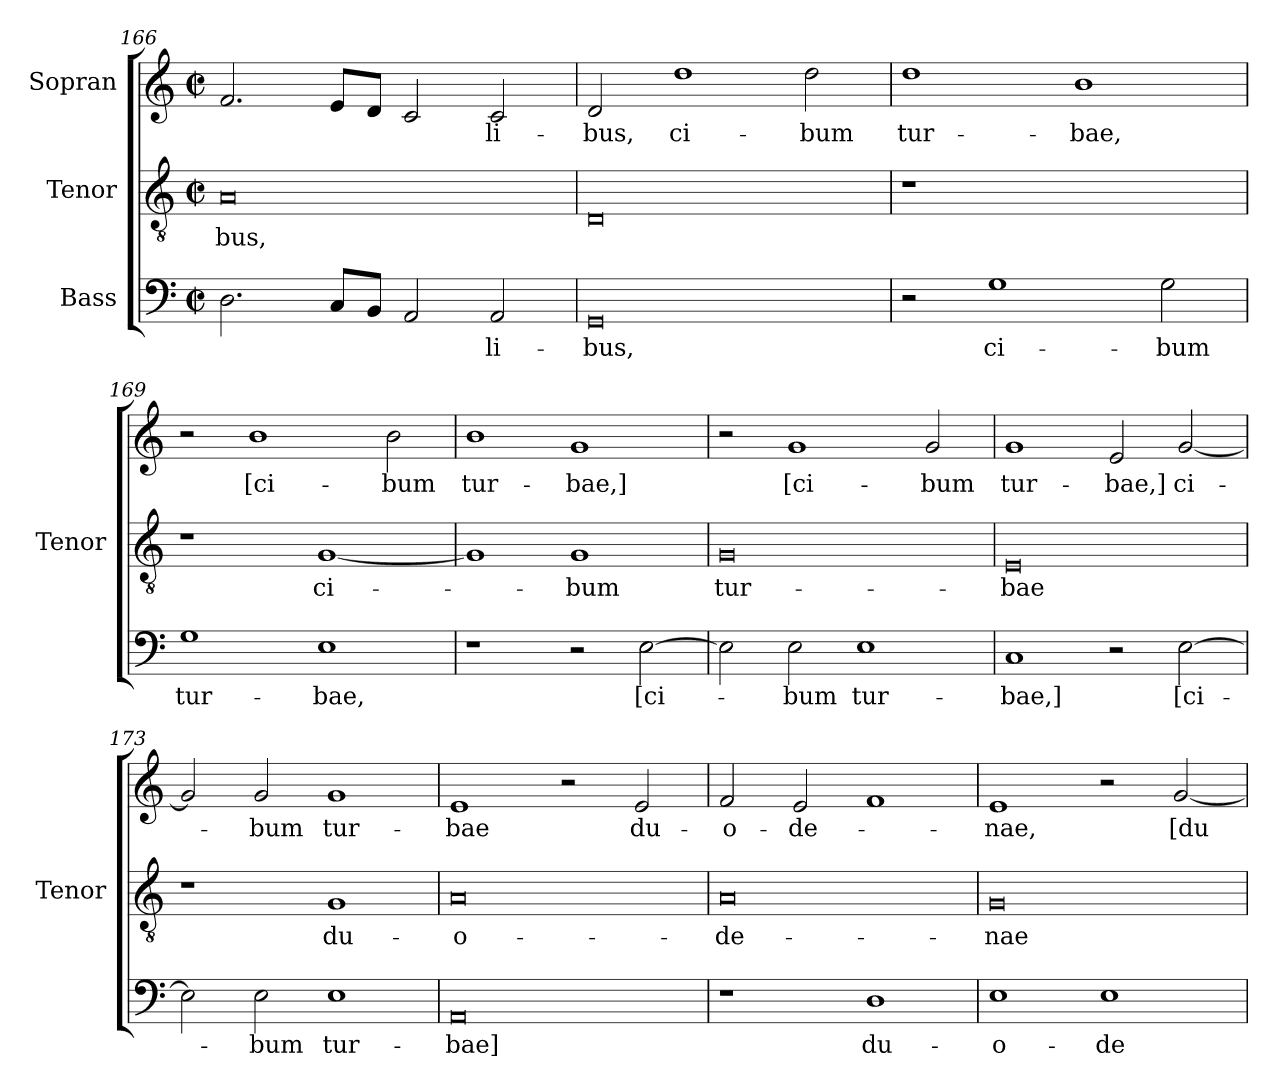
**kern	**text	**kern	**text	**kern	**text
*part3	*part3	*part2	*part2	*part1	*part1
*staff3	*staff3	*staff2	*staff2	*staff1	*staff1
*I"Bass	*	*I"Tenor	*	*I"Sopran	*
*	*	*I'Tenor	*	*	*
*clefF4	*	*clefGv2	*	*clefG2	*
*	*	*ITrd7c12	*	*	*
*k[]	*	*k[]	*	*k[]	*
*M2/2	*	*M2/2	*	*M2/2	*
*met(c|)	*	*met(c|)	*	*met(c|)	*
=166	=166	=166	=166	=166	=166
!	!	!	!LO:LY:b:color=#000000	!	!
2.Di\	.	0AAi	-bus,	2.fi/	.
8Ci/L	.	.	.	8ei/L	.
8BBi/J	.	.	.	8di/J	.
2AAi/	.	.	.	2ci/	.
!	!LO:LY:b:color=#000000	!	!	!	!
!	!	!	!	!	!LO:LY:b:color=#000000
2AAi/	-li-	.	.	2ci/	-li-
=167	=167	=167	=167	=167	=167
!	!LO:LY:b:color=#000000	!	!	!	!
!	!	!	!	!	!LO:LY:b:color=#000000
0GGi	-bus,	0DDi	.	2di/	-bus,
!	!	!	!	!	!LO:LY:b:color=#000000
.	.	.	.	1ddi	ci-
!	!	!	!	!	!LO:LY:b:color=#000000
.	.	.	.	2ddi\	-bum
=168	=168	=168	=168	=168	=168
!	!	!LO:N:vis=1	!	!	!
!	!	!	!	!	!LO:LY:b:color=#000000
2r	.	1r	.	1ddi	tur-
!	!LO:LY:b:color=#000000	!	!	!	!
1Gi	ci-	.	.	.	.
!	!	!	!	!	!LO:LY:b:color=#000000
.	.	1ryy	.	1bi	-bae,
!	!LO:LY:b:color=#000000	!	!	!	!
2Gi\	-bum	.	.	.	.
!!LO:LB:g=z
=169	=169	=169	=169	=169	=169
!	!LO:LY:b:color=#000000	!	!	!	!
1Gi	tur-	1r	.	2r	.
!	!	!	!	!	!LO:LY:b:color=#000000
.	.	.	.	1bi	[ci-
!	!LO:LY:b:color=#000000	!	!	!	!
!	!	!	!LO:LY:b:color=#000000	!	!
1Ei	-bae,	[<1GGi	ci-	.	.
!	!	!	!	!	!LO:LY:b:color=#000000
.	.	.	.	2bi\	-bum
=170	=170	=170	=170	=170	=170
!	!	!	!	!	!LO:LY:b:color=#000000
1r	.	1GGi]	.	1bi	tur-
!	!	!	!LO:LY:b:color=#000000	!	!
!	!	!	!	!	!LO:LY:b:color=#000000
2r	.	1GGi	-bum	1gi	-bae,]
!	!LO:LY:b:color=#000000	!	!	!	!
[>2Ei\	[ci-	.	.	.	.
=171	=171	=171	=171	=171	=171
!	!	!	!LO:LY:b:color=#000000	!	!
2Ei\]	.	0GGi	tur-	2r	.
!	!LO:LY:b:color=#000000	!	!	!	!
!	!	!	!	!	!LO:LY:b:color=#000000
2Ei\	-bum	.	.	1gi	[ci-
!	!LO:LY:b:color=#000000	!	!	!	!
1Ei	tur-	.	.	.	.
!	!	!	!	!	!LO:LY:b:color=#000000
.	.	.	.	2gi/	-bum
=172	=172	=172	=172	=172	=172
!	!LO:LY:b:color=#000000	!	!	!	!
!	!	!	!LO:LY:b:color=#000000	!	!
!	!	!	!	!	!LO:LY:b:color=#000000
1Ci	-bae,]	0EEi	-bae	1gi	tur-
!	!	!	!	!	!LO:LY:b:color=#000000
2r	.	.	.	2ei/	-bae,]
!	!LO:LY:b:color=#000000	!	!	!	!
!	!	!	!	!	!LO:LY:b:color=#000000
[>2Ei\	[ci-	.	.	[<2gi/	ci-
=173	=173	=173	=173	=173	=173
2Ei\]	.	1r	.	2gi/]	.
!	!LO:LY:b:color=#000000	!	!	!	!
!	!	!	!	!	!LO:LY:b:color=#000000
2Ei\	-bum	.	.	2gi/	-bum
!	!LO:LY:b:color=#000000	!	!	!	!
!	!	!	!LO:LY:b:color=#000000	!	!
!	!	!	!	!	!LO:LY:b:color=#000000
1Ei	tur-	1GGi	du-	1gi	tur-
=174	=174	=174	=174	=174	=174
!	!LO:LY:b:color=#000000	!	!	!	!
!	!	!	!LO:LY:b:color=#000000	!	!
!	!	!	!	!	!LO:LY:b:color=#000000
0AAi	-bae]	0AAi	-o-	1ei	-bae
.	.	.	.	2r	.
!	!	!	!	!	!LO:LY:b:color=#000000
.	.	.	.	2ei/	du-
=175	=175	=175	=175	=175	=175
!	!	!	!LO:LY:b:color=#000000	!	!
!	!	!	!	!	!LO:LY:b:color=#000000
1r	.	0AAi	-de-	2fi/	-o-
!	!	!	!	!	!LO:LY:b:color=#000000
.	.	.	.	2ei/	-de-
!	!LO:LY:b:color=#000000	!	!	!	!
1Di	du-	.	.	1fi	.
!!LO:LB:g=z
=176	=176	=176	=176	=176	=176
!	!LO:LY:b:color=#000000	!	!	!	!
!	!	!	!LO:LY:b:color=#000000	!	!
!	!	!	!	!	!LO:LY:b:color=#000000
1Ei	-o-	0GGi	-nae	1ei	-nae,
!	!LO:LY:b:color=#000000	!	!	!	!
1Ei	-de-	.	.	2r	.
!	!	!	!	!	!LO:LY:b:color=#000000
.	.	.	.	[<2gi/	[du-
=	=	=	=	=	=
*-	*-	*-	*-	*-	*-
